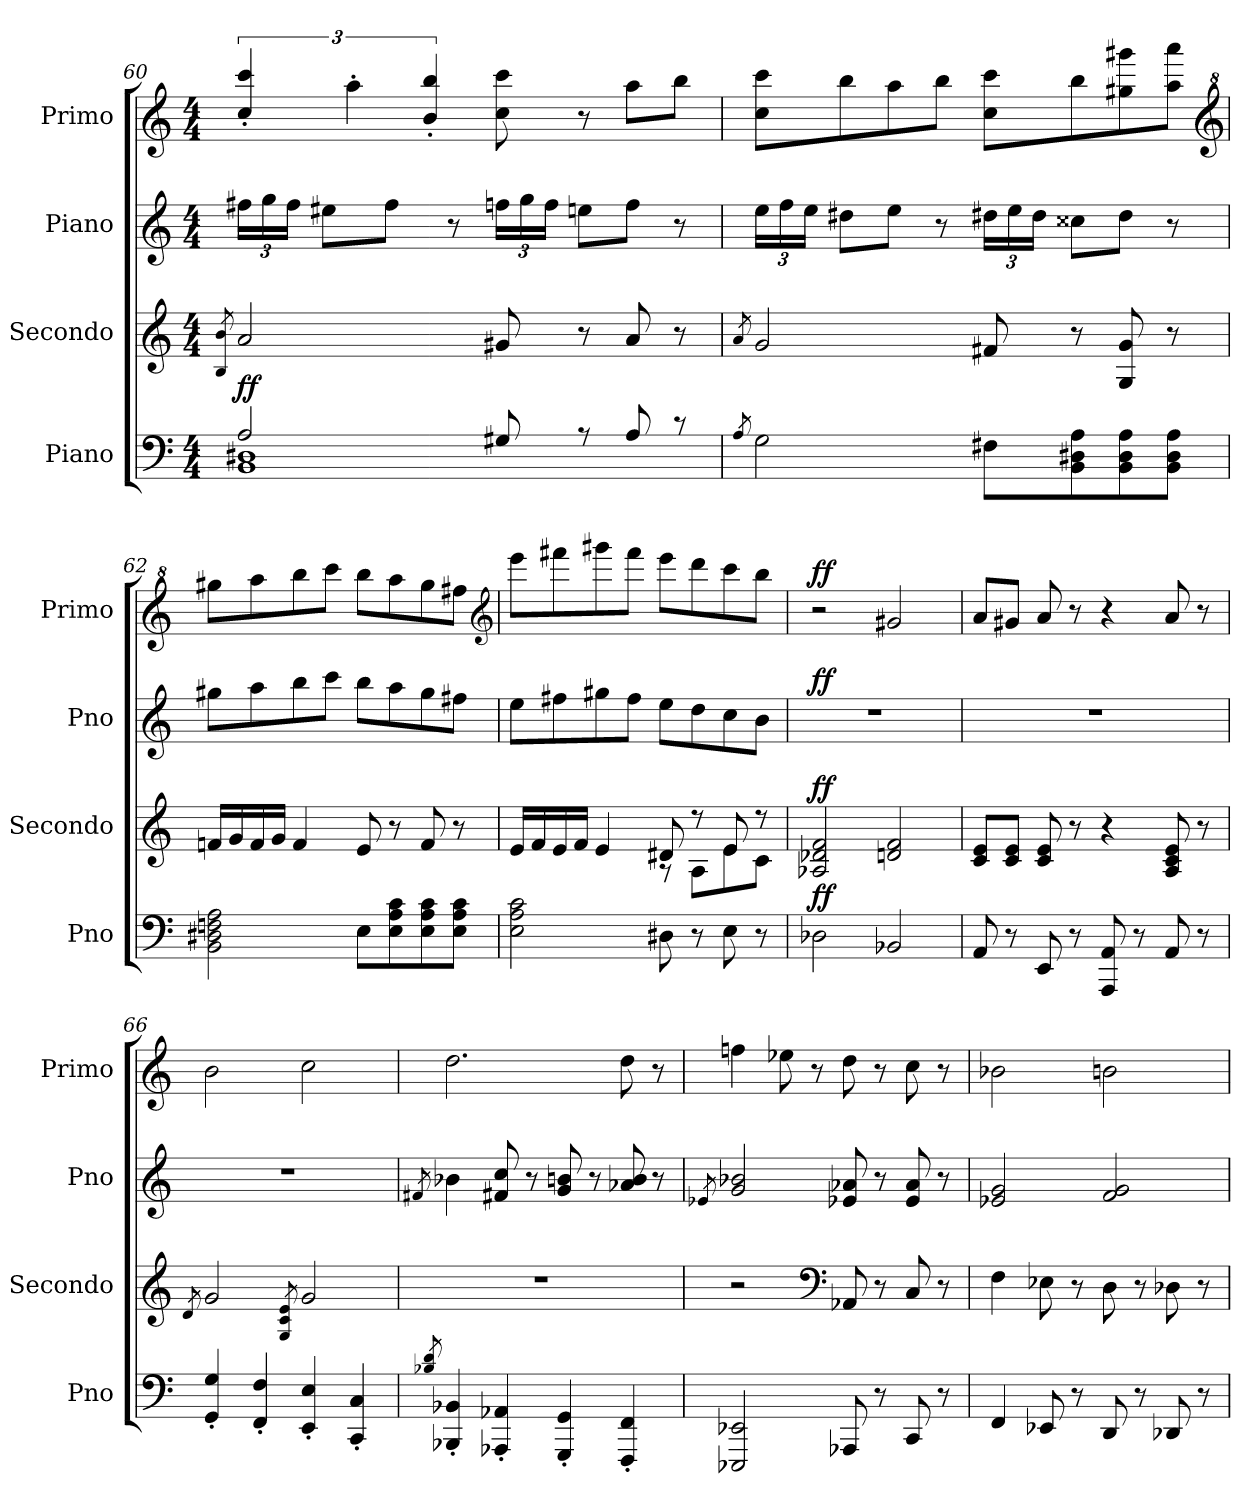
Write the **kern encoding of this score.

**kern	**dynam	**kern	**dynam	**kern	**dynam	**kern	**dynam
*part4	*part4	*part3	*part3	*part2	*part2	*part1	*part1
*staff4	*staff4	*staff3	*staff3	*staff2	*staff2	*staff1	*staff1
*I"Piano	*	*I"Secondo	*	*I"Piano	*	*I"Primo	*
*I'Pno	*	*I'Secondo	*	*I'Pno	*	*I'Primo	*
*clefF4	*	*clefG2	*	*clefG2	*	*clefG2	*
*k[]	*	*k[]	*	*k[]	*	*k[]	*
*C:	*	*C:	*	*C:	*	*C:	*
*M4/4	*	*M4/4	*	*M4/4	*	*M4/4	*
=60	=60	=60	=60	=60	=60	=60	=60
.	.	8qB/ 8qb/	.	.	.	.	.
*^	*	*	*	*	*	*	*
*	*	*	*	*	*Xbrackettup	*	*	*
!	!	!LO:DY:a	!	!	!	!	!	!
2A/	1BB 1D#X	ff	2a/	.	24ff#X\LL	.	6cc/' 6ccc/'	.
.	.	.	.	.	24gg\	.	.	.
.	.	.	.	.	24ff#\JJ	.	.	.
.	.	.	.	.	8ee#X\L	.	.	.
.	.	.	.	.	.	.	6aa'\	.
.	.	.	.	.	8ff#\J	.	.	.
.	.	.	.	.	.	.	6b/' 6bb/'	.
.	.	.	.	.	8r	.	.	.
8G#X/	.	.	8g#X/	.	24ffn\LL	.	8cc\ 8ccc\	.
.	.	.	.	.	24gg\	.	.	.
.	.	.	.	.	24ff\JJ	.	.	.
8r	.	.	8r	.	8een\L	.	8r	.
8A/	.	.	8a/	.	8ff\J	.	8aa\L	.
8r	.	.	8r	.	8r	.	8bb\J	.
*v	*v	*	*	*	*	*	*	*
!!LO:LB:g=z
=61	=61	=61	=61	=61	=61	=61	=61
8qA/	.	8qa/	.	.	.	.	.
2G\	.	2g/	.	24ee\LL	.	8cc\ 8ccc\L	.
.	.	.	.	24ff\	.	.	.
.	.	.	.	24ee\JJ	.	.	.
.	.	.	.	8dd#X\L	.	8bb\	.
.	.	.	.	8ee\J	.	8aa\	.
.	.	.	.	8r	.	8bb\J	.
8F#X\L	.	8f#X/	.	24dd#X\LL	.	8cc\ 8ccc\L	.
.	.	.	.	24ee\	.	.	.
.	.	.	.	24dd#\JJ	.	.	.
8BB\ 8D#X\ 8A\	.	8r	.	8cc##X\L	.	8bb\	.
8BB\ 8D#\ 8A\	.	8G/ 8g/	.	8dd#\J	.	8gg#X\ 8ggg#X\	.
8BB\ 8D#\ 8A\J	.	8r	.	8r	.	8aa\ 8aaa\J	.
*	*	*	*	*	*	*clefG^2	*
=62	=62	=62	=62	=62	=62	=62	=62
2BB\ 2D#X\ 2Fn\ 2A\	.	16fn/LL	.	8gg#X\L	.	8ggg#X\L	.
.	.	16g/	.	.	.	.	.
.	.	16f/	.	8aa\	.	8aaa\	.
.	.	16g/JJ	.	.	.	.	.
.	.	4f/	.	8bb\	.	8bbb\	.
.	.	.	.	8ccc\J	.	8cccc\J	.
8E\L	.	8e/	.	8bb\L	.	8bbb\L	.
8E\ 8A\ 8c\	.	8r	.	8aa\	.	8aaa\	.
8E\ 8A\ 8c\	.	8f/	.	8gg#\	.	8ggg#\	.
8E\ 8A\ 8c\J	.	8r	.	8ff#X\J	.	8fff#X\J	.
*	*	*	*	*	*	*clefG2	*
=63	=63	=63	=63	=63	=63	=63	=63
*	*	*^	*	*	*	*	*
2E\ 2A\ 2c\	.	16e/LL	2ryy	.	8ee\L	.	8eee\L	.
.	.	16f/	.	.	.	.	.	.
.	.	16e/	.	.	8ff#X\	.	8fff#X\	.
.	.	16f/JJ	.	.	.	.	.	.
.	.	4e/	.	.	8gg#X\	.	8ggg#X\	.
.	.	.	.	.	8ff#\J	.	8fff#\J	.
8D#X\	.	8d#X/	8rA	.	8ee\L	.	8eee\L	.
8r	.	8r	8A\L	.	8dd\	.	8ddd\	.
8E\	.	8e/	8e\	.	8cc\	.	8ccc\	.
8r	.	8r	8c\J	.	8b\J	.	8bb\J	.
=64	=64	=64	=64	=64	=64	=64	=64	=64
!	!LO:DY:a	!	!	!LO:DY:a	!	!LO:DY:a	!	!LO:DY:a
*	*	*v	*v	*	*	*	*	*
2D-X\	ff	2A-X/ 2d-X/ 2f/	ff	1r	ff	2r	ff
2BB-X/	.	2dn/ 2f/	.	.	.	2g#X/	.
=65	=65	=65	=65	=65	=65	=65	=65
8AA/	.	8c/ 8e/L	.	1r	.	8a/L	.
8r	.	8c/ 8e/J	.	.	.	8g#X/J	.
8EE/	.	8c/ 8e/	.	.	.	8a/	.
8r	.	8r	.	.	.	8r	.
8AAA/ 8AA/	.	4r	.	.	.	4r	.
8r	.	.	.	.	.	.	.
8AA/	.	8A/ 8c/ 8e/	.	.	.	8a/	.
8r	.	8r	.	.	.	8r	.
=66	=66	=66	=66	=66	=66	=66	=66
.	.	8qd/	.	.	.	.	.
4GG/' 4G/'	.	2g/	.	1r	.	2b\	.
4FF/' 4F/'	.	.	.	.	.	.	.
.	.	8qG/ 8qc/ 8qe/	.	.	.	.	.
4EE/' 4E/'	.	2g/	.	.	.	2cc\	.
4CC/' 4C/'	.	.	.	.	.	.	.
!!LO:LB:g=z
=67	=67	=67	=67	=67	=67	=67	=67
8qB-X/ 8qd/	.	.	.	8qf#X/	.	.	.
4BBB-X/' 4BB-X/'	.	1r	.	4b-X\	.	2.dd\	.
4AAA-X/' 4AA-X/'	.	.	.	8f#/ 8cc/	.	.	.
.	.	.	.	8r	.	.	.
4GGG/' 4GG/'	.	.	.	8g/ 8bn/	.	.	.
.	.	.	.	8r	.	.	.
4FFF/' 4FF/'	.	.	.	8a-X/ 8b/	.	8dd\	.
.	.	.	.	8r	.	8r	.
=68	=68	=68	=68	=68	=68	=68	=68
.	.	.	.	8qe-X/	.	.	.
2EEE-X/ 2EE-X/	.	2r	.	2g/ 2b-X/	.	4ffn\	.
.	.	.	.	.	.	8ee-X\	.
.	.	.	.	.	.	8r	.
*	*	*clefF4	*	*	*	*	*
8AAA-X/	.	8AA-X/	.	8e-/ 8a-X/	.	8dd\	.
8r	.	8r	.	8r	.	8r	.
8CC/	.	8C/	.	8e-/ 8a-/	.	8cc\	.
8r	.	8r	.	8r	.	8r	.
=69	=69	=69	=69	=69	=69	=69	=69
4FF/	.	4F\	.	2e-X/ 2g/	.	2b-X\	.
8EE-X/	.	8E-X\	.	.	.	.	.
8r	.	8r	.	.	.	.	.
8DD/	.	8D\	.	2f/ 2g/	.	2bn\	.
8r	.	8r	.	.	.	.	.
8DD-X/	.	8D-X\	.	.	.	.	.
8r	.	8r	.	.	.	.	.
=	=	=	=	=	=	=	=
*-	*-	*-	*-	*-	*-	*-	*-
